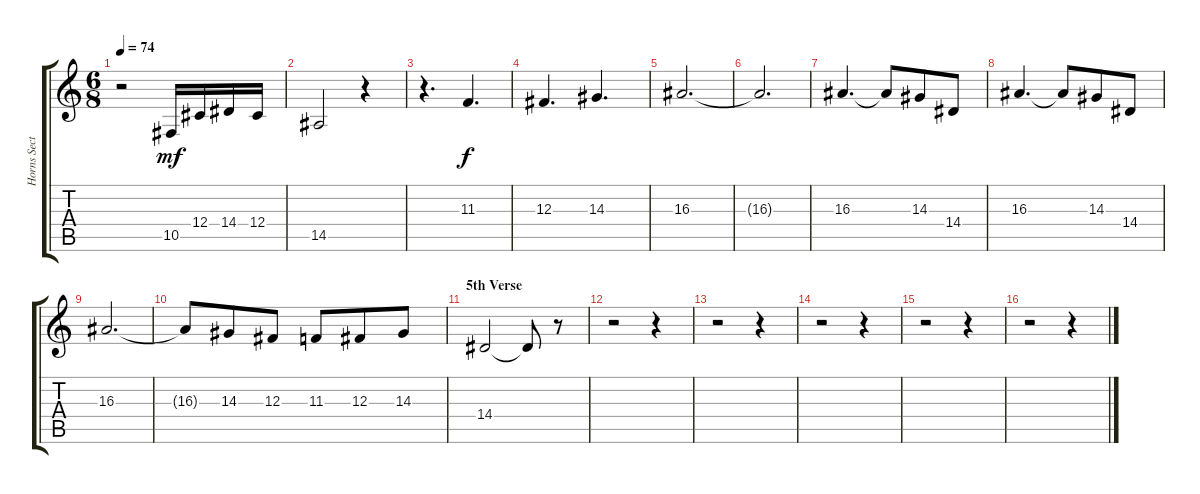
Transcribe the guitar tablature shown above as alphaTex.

\track ("Horns Section (SF Symphony)" "Horns Sect") {instrument frenchhorn}
\staff {score tabs}
\tuning (Eb4 Bb3 Gb3 Db3 Ab2 Eb2) {hide}
\ts (6 8)
\tempo 74
\clef g2
\ks c
r.2{dy f} 10.5.16{dy mf} 12.4.16 14.4.16 12.4.16 |
14.5.2 r.4 |
r.4{d} 11.3.4{d dy f} |
12.3.4{d} 14.3.4{d} |
16.3.2{d} |
16.3{t}.2{d} |
16.3.4{d} 16.3{t}.8 14.3.8 14.4.8 |
16.3.4{d} 16.3{t}.8 14.3.8 14.4.8 |
16.3.2{d} |
16.3{t}.8 14.3.8 12.3.8 11.3.8 12.3.8 14.3.8 |
\section ("" "5th Verse")
14.4.2 14.4{t}.8 r.8 |
r.2 r.4 |
r.2 r.4 |
r.2 r.4 |
r.2 r.4 |
r.2 r.4
